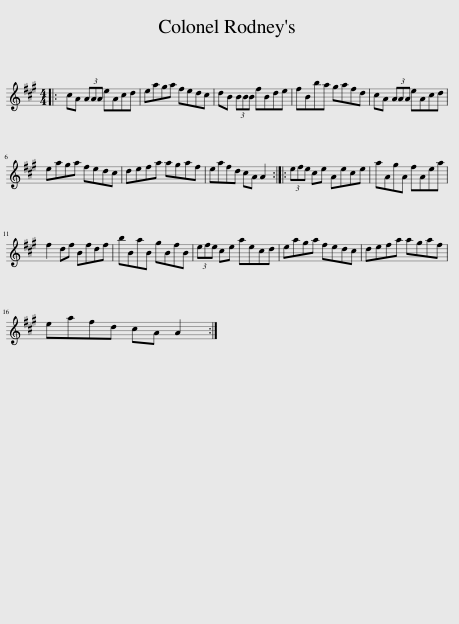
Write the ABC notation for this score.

X:1
L:1/8
M:4/4
I:linebreak $
K:A
V:1 treble
V:1
|: cA (3AAA eAcd | eaga fedc | dB (3BBB fBde | fBba gafd | cA (3AAA eAcd |$ %5
 eaga fedc | defa agaf | eafd cA A2 :: (3efe ce Aece | aAgA fAea |$ %10
 f2 df Bfdf | bBaB gBfB | (3efe ce aecd | eaga fedc | defa agaf |$ %15
 eafd cA A2 :| %16
